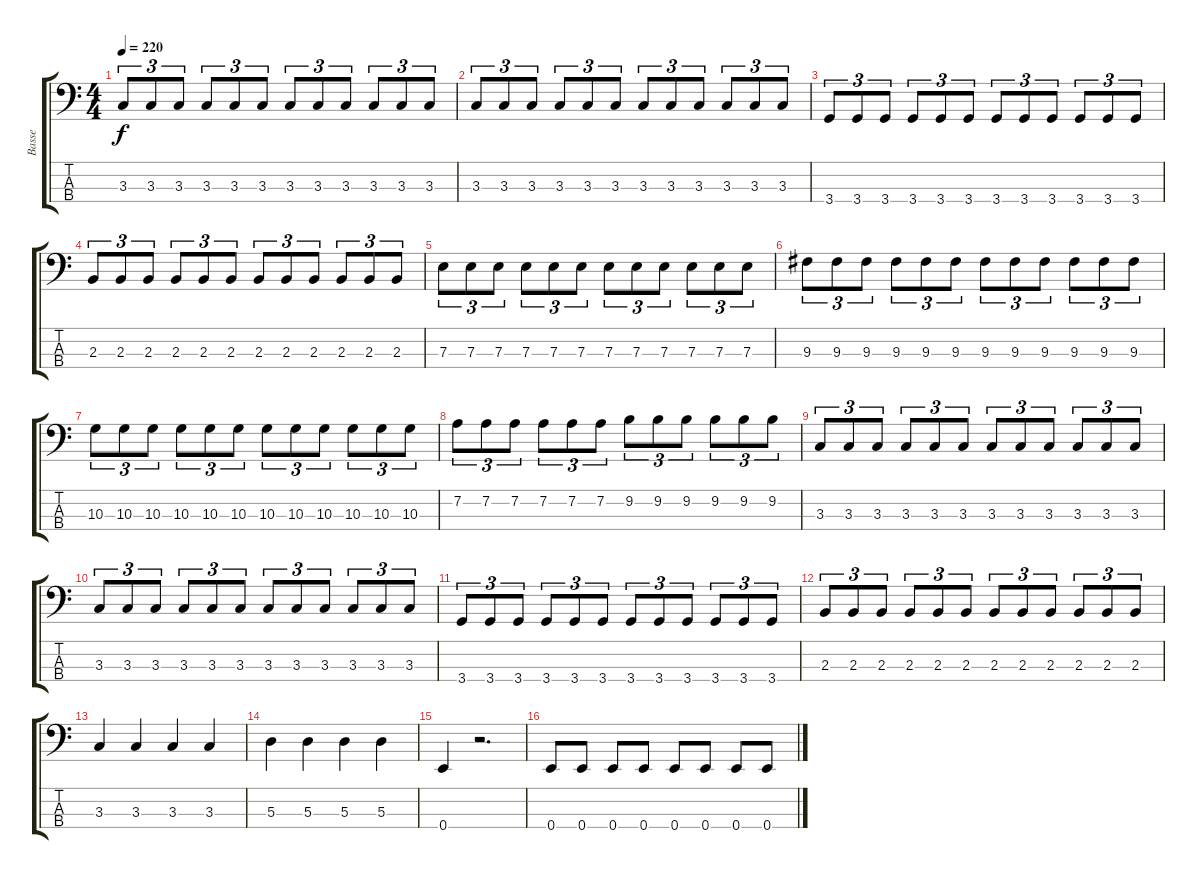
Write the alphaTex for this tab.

\track ("Basse" "Basse") {instrument electricbasspick}
\staff {score tabs}
\tuning (G2 D2 A1 E1) {hide}
\ts (4 4)
\tempo 220
\clef f4
\ks c
3.3.8{tu (3 2) dy f} 3.3.8{tu (3 2)} 3.3.8{tu (3 2)} 3.3.8{tu (3 2)} 3.3.8{tu (3 2)} 3.3.8{tu (3 2)} 3.3.8{tu (3 2)} 3.3.8{tu (3 2)} 3.3.8{tu (3 2)} 3.3.8{tu (3 2)} 3.3.8{tu (3 2)} 3.3.8{tu (3 2)} |
3.3.8{tu (3 2)} 3.3.8{tu (3 2)} 3.3.8{tu (3 2)} 3.3.8{tu (3 2)} 3.3.8{tu (3 2)} 3.3.8{tu (3 2)} 3.3.8{tu (3 2)} 3.3.8{tu (3 2)} 3.3.8{tu (3 2)} 3.3.8{tu (3 2)} 3.3.8{tu (3 2)} 3.3.8{tu (3 2)} |
3.4.8{tu (3 2)} 3.4.8{tu (3 2)} 3.4.8{tu (3 2)} 3.4.8{tu (3 2)} 3.4.8{tu (3 2)} 3.4.8{tu (3 2)} 3.4.8{tu (3 2)} 3.4.8{tu (3 2)} 3.4.8{tu (3 2)} 3.4.8{tu (3 2)} 3.4.8{tu (3 2)} 3.4.8{tu (3 2)} |
2.3.8{tu (3 2)} 2.3.8{tu (3 2)} 2.3.8{tu (3 2)} 2.3.8{tu (3 2)} 2.3.8{tu (3 2)} 2.3.8{tu (3 2)} 2.3.8{tu (3 2)} 2.3.8{tu (3 2)} 2.3.8{tu (3 2)} 2.3.8{tu (3 2)} 2.3.8{tu (3 2)} 2.3.8{tu (3 2)} |
7.3.8{tu (3 2)} 7.3.8{tu (3 2)} 7.3.8{tu (3 2)} 7.3.8{tu (3 2)} 7.3.8{tu (3 2)} 7.3.8{tu (3 2)} 7.3.8{tu (3 2)} 7.3.8{tu (3 2)} 7.3.8{tu (3 2)} 7.3.8{tu (3 2)} 7.3.8{tu (3 2)} 7.3.8{tu (3 2)} |
9.3.8{tu (3 2)} 9.3.8{tu (3 2)} 9.3.8{tu (3 2)} 9.3.8{tu (3 2)} 9.3.8{tu (3 2)} 9.3.8{tu (3 2)} 9.3.8{tu (3 2)} 9.3.8{tu (3 2)} 9.3.8{tu (3 2)} 9.3.8{tu (3 2)} 9.3.8{tu (3 2)} 9.3.8{tu (3 2)} |
10.3.8{tu (3 2)} 10.3.8{tu (3 2)} 10.3.8{tu (3 2)} 10.3.8{tu (3 2)} 10.3.8{tu (3 2)} 10.3.8{tu (3 2)} 10.3.8{tu (3 2)} 10.3.8{tu (3 2)} 10.3.8{tu (3 2)} 10.3.8{tu (3 2)} 10.3.8{tu (3 2)} 10.3.8{tu (3 2)} |
7.2.8{tu (3 2)} 7.2.8{tu (3 2)} 7.2.8{tu (3 2)} 7.2.8{tu (3 2)} 7.2.8{tu (3 2)} 7.2.8{tu (3 2)} 9.2.8{tu (3 2)} 9.2.8{tu (3 2)} 9.2.8{tu (3 2)} 9.2.8{tu (3 2)} 9.2.8{tu (3 2)} 9.2.8{tu (3 2)} |
3.3.8{tu (3 2)} 3.3.8{tu (3 2)} 3.3.8{tu (3 2)} 3.3.8{tu (3 2)} 3.3.8{tu (3 2)} 3.3.8{tu (3 2)} 3.3.8{tu (3 2)} 3.3.8{tu (3 2)} 3.3.8{tu (3 2)} 3.3.8{tu (3 2)} 3.3.8{tu (3 2)} 3.3.8{tu (3 2)} |
3.3.8{tu (3 2)} 3.3.8{tu (3 2)} 3.3.8{tu (3 2)} 3.3.8{tu (3 2)} 3.3.8{tu (3 2)} 3.3.8{tu (3 2)} 3.3.8{tu (3 2)} 3.3.8{tu (3 2)} 3.3.8{tu (3 2)} 3.3.8{tu (3 2)} 3.3.8{tu (3 2)} 3.3.8{tu (3 2)} |
3.4.8{tu (3 2)} 3.4.8{tu (3 2)} 3.4.8{tu (3 2)} 3.4.8{tu (3 2)} 3.4.8{tu (3 2)} 3.4.8{tu (3 2)} 3.4.8{tu (3 2)} 3.4.8{tu (3 2)} 3.4.8{tu (3 2)} 3.4.8{tu (3 2)} 3.4.8{tu (3 2)} 3.4.8{tu (3 2)} |
2.3.8{tu (3 2)} 2.3.8{tu (3 2)} 2.3.8{tu (3 2)} 2.3.8{tu (3 2)} 2.3.8{tu (3 2)} 2.3.8{tu (3 2)} 2.3.8{tu (3 2)} 2.3.8{tu (3 2)} 2.3.8{tu (3 2)} 2.3.8{tu (3 2)} 2.3.8{tu (3 2)} 2.3.8{tu (3 2)} |
3.3.4 3.3.4 3.3.4 3.3.4 |
5.3.4 5.3.4 5.3.4 5.3.4 |
0.4.4 r.2{d} |
0.4.8 0.4.8 0.4.8 0.4.8 0.4.8 0.4.8 0.4.8 0.4.8
